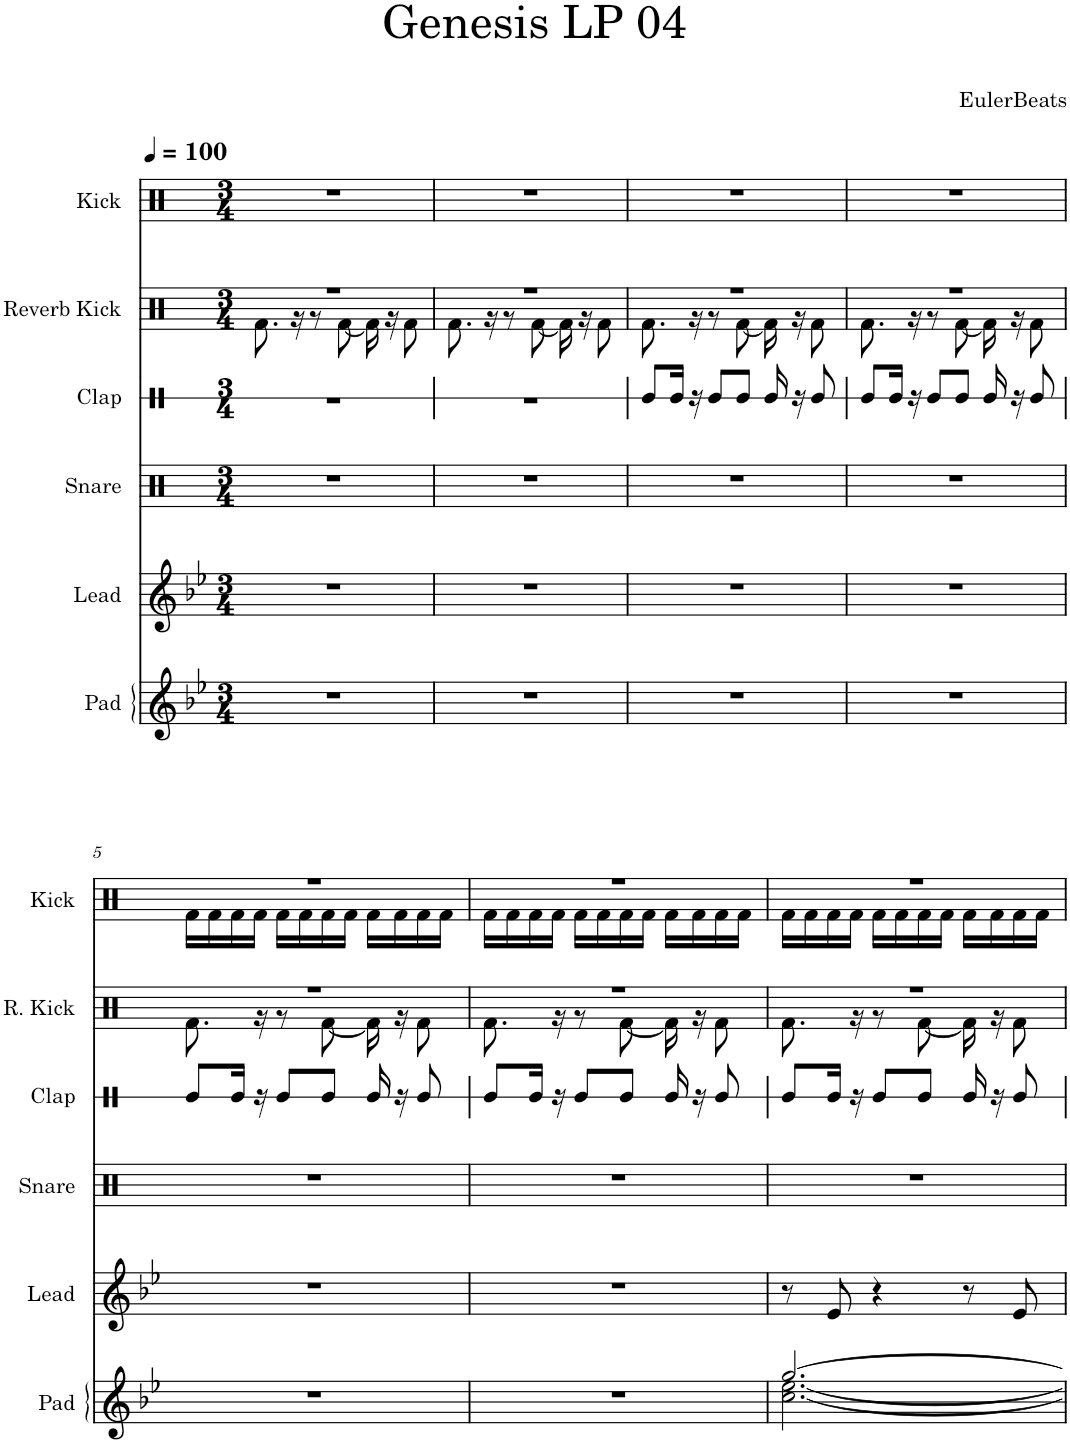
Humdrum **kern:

**kern	**kern	**kern	**kern	**kern	**kern
*part6	*part5	*part4	*part3	*part2	*part1
*staff6	*staff5	*staff4	*staff3	*staff2	*staff1
*I"Pad	*I"Lead	*I"Snare	*I"Clap	*I"Reverb Kick	*I"Kick
*I'Pad	*I'Lead	*I'Snare	*I'Clap	*I'R. Kick	*I'Kick
*	*	*	*stria1	*	*
*clefG2	*clefG2	*clefX	*clefX	*clefX	*clefX
*k[b-e-]	*k[b-e-]	*k[b-e-]	*k[b-e-]	*k[b-e-]	*k[b-e-]
*M3/4	*M3/4	*M3/4	*M3/4	*M3/4	*M3/4
*MM100	*MM100	*MM100	*MM100	*MM100	*MM100
=1	=1	=1	=1	=1	=1
*	*	*	*	*^	*
2.r	2.r	2.r	2.r	2.r	8.Rf\	2.r
.	.	.	.	.	16r	.
.	.	.	.	.	8r	.
.	.	.	.	.	[8Rf\	.
.	.	.	.	.	16Rf\]	.
.	.	.	.	.	16r	.
.	.	.	.	.	8Rf\	.
=2	=2	=2	=2	=2	=2	=2
2.r	2.r	2.r	2.r	2.r	8.Rf\	2.r
.	.	.	.	.	16r	.
.	.	.	.	.	8r	.
.	.	.	.	.	[8Rf\	.
.	.	.	.	.	16Rf\]	.
.	.	.	.	.	16r	.
.	.	.	.	.	8Rf\	.
=3	=3	=3	=3	=3	=3	=3
2.r	2.r	2.r	8Re/L	2.r	8.Rf\	2.r
.	.	.	16Re/Jk	.	.	.
.	.	.	16r	.	16r	.
.	.	.	8Re/L	.	8r	.
.	.	.	8Re/J	.	[8Rf\	.
.	.	.	16Re/	.	16Rf\]	.
.	.	.	16r	.	16r	.
.	.	.	8Re/	.	8Rf\	.
=4	=4	=4	=4	=4	=4	=4
2.r	2.r	2.r	8Re/L	2.r	8.Rf\	2.r
.	.	.	16Re/Jk	.	.	.
.	.	.	16r	.	16r	.
.	.	.	8Re/L	.	8r	.
.	.	.	8Re/J	.	[8Rf\	.
.	.	.	16Re/	.	16Rf\]	.
.	.	.	16r	.	16r	.
.	.	.	8Re/	.	8Rf\	.
!!LO:LB:g=z
=5	=5	=5	=5	=5	=5	=5
*	*	*	*	*	*	*^
2.r	2.r	2.r	8Re/L	2.r	8.Rf\	2.r	16Rf\LL
.	.	.	.	.	.	.	16Rf\
.	.	.	16Re/Jk	.	.	.	16Rf\
.	.	.	16r	.	16r	.	16Rf\JJ
.	.	.	8Re/L	.	8r	.	16Rf\LL
.	.	.	.	.	.	.	16Rf\
.	.	.	8Re/J	.	[8Rf\	.	16Rf\
.	.	.	.	.	.	.	16Rf\JJ
.	.	.	16Re/	.	16Rf\]	.	16Rf\LL
.	.	.	16r	.	16r	.	16Rf\
.	.	.	8Re/	.	8Rf\	.	16Rf\
.	.	.	.	.	.	.	16Rf\JJ
=6	=6	=6	=6	=6	=6	=6	=6
2.r	2.r	2.r	8Re/L	2.r	8.Rf\	2.r	16Rf\LL
.	.	.	.	.	.	.	16Rf\
.	.	.	16Re/Jk	.	.	.	16Rf\
.	.	.	16r	.	16r	.	16Rf\JJ
.	.	.	8Re/L	.	8r	.	16Rf\LL
.	.	.	.	.	.	.	16Rf\
.	.	.	8Re/J	.	[8Rf\	.	16Rf\
.	.	.	.	.	.	.	16Rf\JJ
.	.	.	16Re/	.	16Rf\]	.	16Rf\LL
.	.	.	16r	.	16r	.	16Rf\
.	.	.	8Re/	.	8Rf\	.	16Rf\
.	.	.	.	.	.	.	16Rf\JJ
=7	=7	=7	=7	=7	=7	=7	=7
*^	*	*	*	*	*	*	*
[2.gg/	[2.cc\ [2.ee-\	8r	2.r	8Re/L	2.r	8.Rf\	2.r	16Rf\LL
.	.	.	.	.	.	.	.	16Rf\
.	.	8e-/	.	16Re/Jk	.	.	.	16Rf\
.	.	.	.	16r	.	16r	.	16Rf\JJ
.	.	4r	.	8Re/L	.	8r	.	16Rf\LL
.	.	.	.	.	.	.	.	16Rf\
.	.	.	.	8Re/J	.	[8Rf\	.	16Rf\
.	.	.	.	.	.	.	.	16Rf\JJ
.	.	8r	.	16Re/	.	16Rf\]	.	16Rf\LL
.	.	.	.	16r	.	16r	.	16Rf\
.	.	8e-/	.	8Re/	.	8Rf\	.	16Rf\
.	.	.	.	.	.	.	.	16Rf\JJ
*	*	*	*	*	*v	*v	*	*
*v	*v	*	*	*	*	*v	*v
=	=	=	=	=	=
*-	*-	*-	*-	*-	*-
